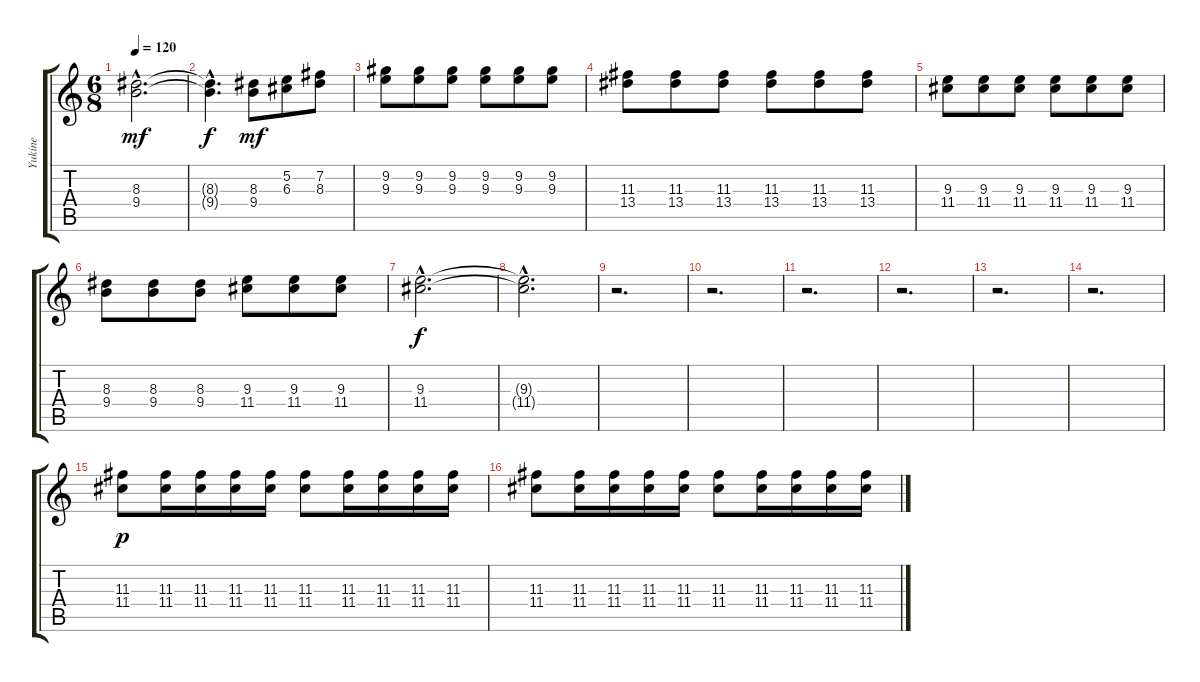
\track ("Yukine" "Yukine") {instrument distortionguitar}
\staff {score tabs}
\tuning (E4 B3 G3 D3 A2 E2) {hide}
\ts (6 8)
\tempo 120
\clef g2
\ks c
(8.3{hac} 9.4{hac}).2{d dy mf} |
(8.3{hac t} 9.4{hac t}).4{d dy f} (8.3 9.4).8{dy mf} (5.2 6.3).8 (7.2 8.3).8 |
(9.2 9.3).8 (9.2 9.3).8 (9.2 9.3).8 (9.2 9.3).8 (9.2 9.3).8 (9.2 9.3).8 |
(11.3 13.4).8 (11.3 13.4).8 (11.3 13.4).8 (11.3 13.4).8 (11.3 13.4).8 (11.3 13.4).8 |
(9.3 11.4).8 (9.3 11.4).8 (9.3 11.4).8 (9.3 11.4).8 (9.3 11.4).8 (9.3 11.4).8 |
(8.3 9.4).8 (8.3 9.4).8 (8.3 9.4).8 (9.3 11.4).8 (9.3 11.4).8 (9.3 11.4).8 |
(9.3{hac} 11.4{hac}).2{d dy f} |
(9.3{hac t} 11.4{hac t}).2{d} |
r.2{d} |
r.2{d} |
r.2{d} |
r.2{d} |
r.2{d} |
r.2{d} |
(11.3 11.4).8{dy p} (11.3 11.4).16 (11.3 11.4).16 (11.3 11.4).16 (11.3 11.4).16 (11.3 11.4).8 (11.3 11.4).16 (11.3 11.4).16 (11.3 11.4).16 (11.3 11.4).16 |
(11.3 11.4).8 (11.3 11.4).16 (11.3 11.4).16 (11.3 11.4).16 (11.3 11.4).16 (11.3 11.4).8 (11.3 11.4).16 (11.3 11.4).16 (11.3 11.4).16 (11.3 11.4).16
